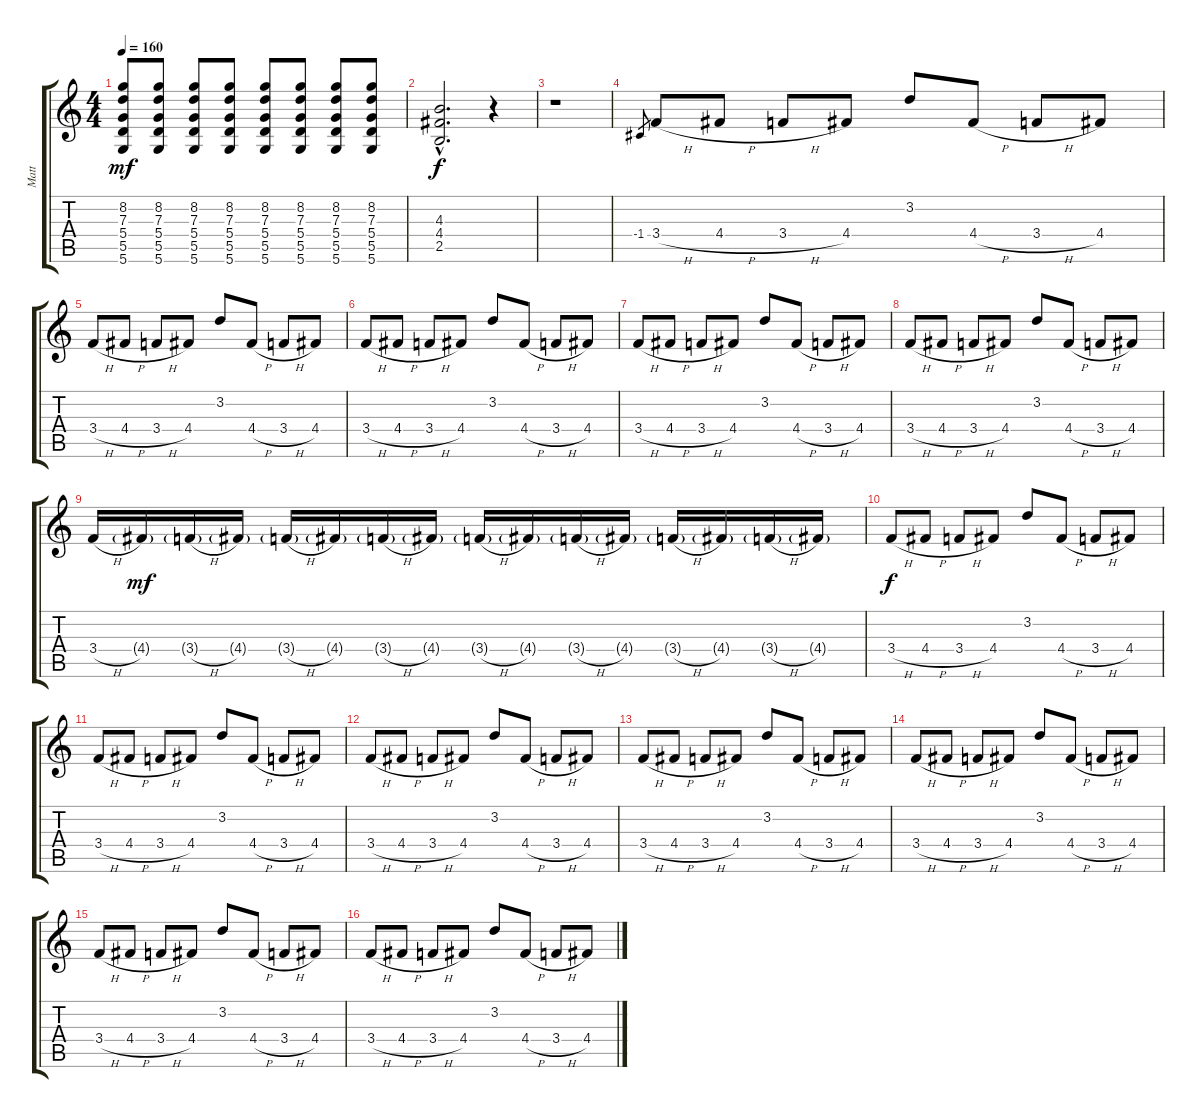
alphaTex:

\track ("Matt" "Matt") {instrument distortionguitar}
\staff {score tabs}
\tuning (E4 B3 G3 D3 A2 D2) {hide}
\ts (4 4)
\tempo 160
\clef g2
\ks c
(8.2 7.3 5.4 5.5 5.6).8{dy mf} (8.2 7.3 5.4 5.5 5.6).8 (8.2 7.3 5.4 5.5 5.6).8 (8.2 7.3 5.4 5.5 5.6).8 (8.2 7.3 5.4 5.5 5.6).8 (8.2 7.3 5.4 5.5 5.6).8 (8.2 7.3 5.4 5.5 5.6).8 (8.2 7.3 5.4 5.5 5.6).8 |
(4.3{hac} 4.4{hac} 2.5{hac}).2{d dy f} r.4 |
r.1 |
-1.4.8{gr} 3.4{h}.8 4.4{h}.8 3.4{h}.8 4.4.8 3.2.8 4.4{h}.8 3.4{h}.8 4.4.8 |
3.4{h}.8 4.4{h}.8 3.4{h}.8 4.4.8 3.2.8 4.4{h}.8 3.4{h}.8 4.4.8 |
3.4{h}.8 4.4{h}.8 3.4{h}.8 4.4.8 3.2.8 4.4{h}.8 3.4{h}.8 4.4.8 |
3.4{h}.8 4.4{h}.8 3.4{h}.8 4.4.8 3.2.8 4.4{h}.8 3.4{h}.8 4.4.8 |
3.4{h}.8 4.4{h}.8 3.4{h}.8 4.4.8 3.2.8 4.4{h}.8 3.4{h}.8 4.4.8 |
3.4{h}.16 4.4{g}.16{dy mf} 3.4{h g}.16 4.4{g}.16 3.4{h g}.16 4.4{g}.16 3.4{h g}.16 4.4{g}.16 3.4{h g}.16 4.4{g}.16 3.4{h g}.16 4.4{g}.16 3.4{h g}.16 4.4{g}.16 3.4{h g}.16 4.4{g}.16 |
3.4{h}.8{dy f} 4.4{h}.8 3.4{h}.8 4.4.8 3.2.8 4.4{h}.8 3.4{h}.8 4.4.8 |
3.4{h}.8 4.4{h}.8 3.4{h}.8 4.4.8 3.2.8 4.4{h}.8 3.4{h}.8 4.4.8 |
3.4{h}.8 4.4{h}.8 3.4{h}.8 4.4.8 3.2.8 4.4{h}.8 3.4{h}.8 4.4.8 |
3.4{h}.8 4.4{h}.8 3.4{h}.8 4.4.8 3.2.8 4.4{h}.8 3.4{h}.8 4.4.8 |
3.4{h}.8 4.4{h}.8 3.4{h}.8 4.4.8 3.2.8 4.4{h}.8 3.4{h}.8 4.4.8 |
3.4{h}.8 4.4{h}.8 3.4{h}.8 4.4.8 3.2.8 4.4{h}.8 3.4{h}.8 4.4.8 |
3.4{h}.8 4.4{h}.8 3.4{h}.8 4.4.8 3.2.8 4.4{h}.8 3.4{h}.8 4.4.8
